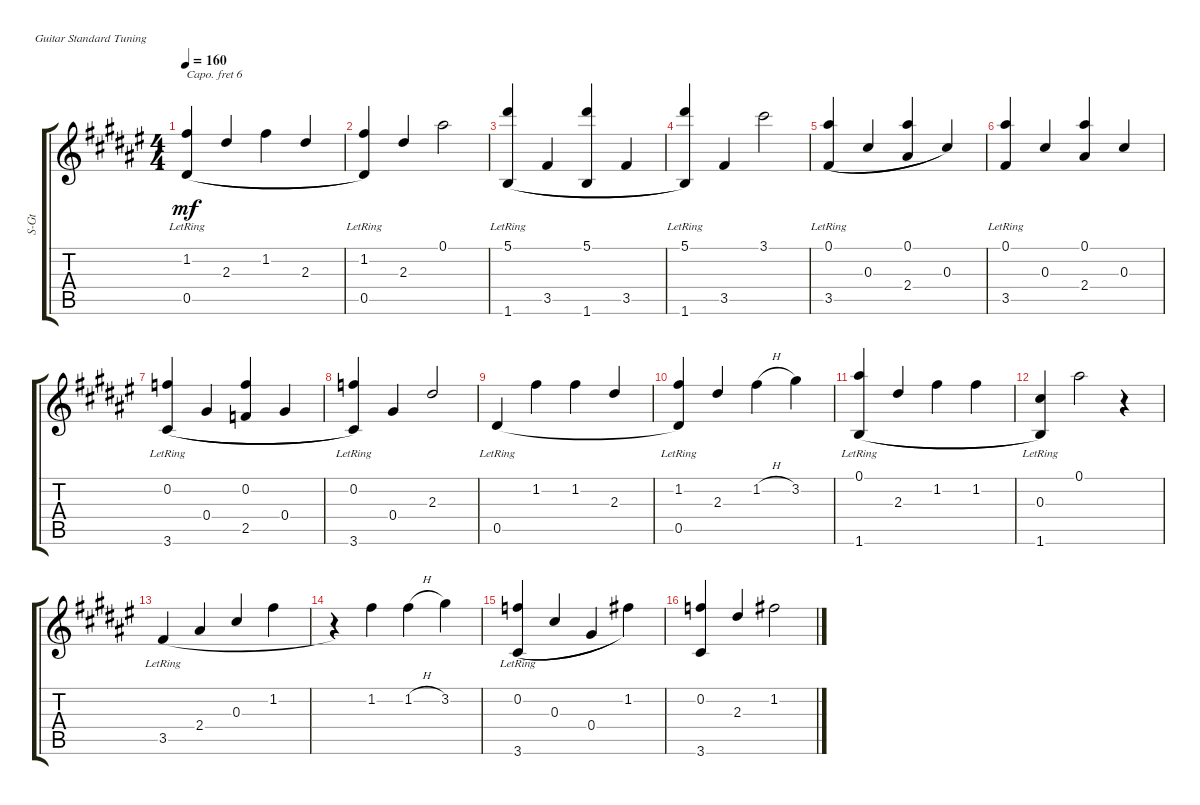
\defaultSystemsLayout 4
\bracketExtendMode groupsimilarinstruments
\track ("Steel Guitar" "S-Gt") {instrument acousticguitarsteel}
\staff {score tabs}
\capo 6
\tuning (E4 B3 G3 D3 A2 E2)
\ts (4 4)
\tempo 160
\clef g2
\ks f#
(1.2{acc forcenatural} 0.5{lr acc forcenatural}).4{dy mf legatoorigin instrument acousticguitarsteel beam Up} 2.3{acc forcenatural}.4{legatoorigin beam Up} 1.2{acc forcenatural}.4{legatoorigin beam Down} 2.3{acc forcenatural}.4{legatoorigin beam Up} |
(1.2{acc forcenatural} 0.5{lr acc forcenatural}).4{beam Up} 2.3{acc forcenatural}.4{beam Up} 0.1{acc forcenatural}.2{beam Down} |
(1.6{lr acc forcenatural} 5.1{acc forcenatural}).4{legatoorigin beam Up} 3.5{acc forcenatural}.4{legatoorigin beam Up} (5.1{acc forcenatural} 1.6{acc forcenatural}).4{legatoorigin beam Up} 3.5{acc forcenatural}.4{legatoorigin beam Up} |
(5.1{acc forcenatural} 1.6{lr acc forcenatural}).4{beam Up} 3.5{acc forcenatural}.4{beam Up} 3.1{acc forcenatural}.2{beam Down} |
(3.5{lr acc forcenatural} 0.1{acc forcenatural}).4{legatoorigin beam Up} 0.3{acc forcenatural}.4{legatoorigin beam Up} (0.1{acc forcenatural} 2.4{acc forcenatural}).4{legatoorigin beam Up} 0.3{acc forcenatural}.4{beam Up} |
(0.1{acc forcenatural} 3.5{lr acc forcenatural}).4{beam Up} 0.3{acc forcenatural}.4{beam Up} (0.1{acc forcenatural} 2.4{acc forcenatural}).4{beam Up} 0.3{acc forcenatural}.4{beam Up} |
(0.2{acc forcenatural} 3.6{lr acc forcenatural}).4{legatoorigin beam Up} 0.4{acc forcenatural}.4{legatoorigin beam Up} (0.2{acc forcenatural} 2.5{acc forcenatural}).4{legatoorigin beam Up} 0.4{acc forcenatural}.4{legatoorigin beam Up} |
(0.2{acc forcenatural} 3.6{lr acc forcenatural}).4{beam Up} 0.4{acc forcenatural}.4{beam Up} 2.3{acc forcenatural}.2{beam Up} |
\section ("" "")
0.5{lr acc forcenatural}.4{legatoorigin beam Up} 1.2{acc forcenatural}.4{legatoorigin beam Down} 1.2{acc forcenatural}.4{legatoorigin beam Down} 2.3{acc forcenatural}.4{legatoorigin beam Up} |
(1.2{acc forcenatural} 0.5{lr acc forcenatural}).4{beam Up} 2.3{acc forcenatural}.4{beam Up} 1.2{h acc forcenatural}.4{beam Down} 3.2{acc forcenatural}.4{beam Down} |
(0.1{acc forcenatural} 1.6{lr acc forcenatural}).4{legatoorigin beam Up} 2.3{acc forcenatural}.4{legatoorigin beam Up} 1.2{acc forcenatural}.4{legatoorigin beam Down} 1.2{acc forcenatural}.4{legatoorigin beam Down} |
(1.6{lr acc forcenatural} 0.3{acc forcenatural}).4{beam Up} 0.1{acc forcenatural}.2{beam Down} r.4{beam Down} |
3.5{lr acc forcenatural}.4{legatoorigin beam Up} 2.4{acc forcenatural}.4{legatoorigin beam Up} 0.3{acc forcenatural}.4{legatoorigin beam Up} 1.2{acc forcenatural}.4{legatoorigin beam Down} |
r.4{beam Down} 1.2{acc forcenatural}.4{beam Down} 1.2{h acc forcenatural}.4{beam Down} 3.2{acc forcenatural}.4{beam Down} |
(0.2{acc forcenatural} 3.6{lr acc forcenatural}).4{legatoorigin beam Up} 0.3{acc forcenatural}.4{legatoorigin beam Up} 0.4{acc forcenatural}.4{legatoorigin beam Up} 1.2{acc forcenatural}.4{beam Down} |
(0.2{acc forcenatural} 3.6{acc forcenatural}).4{beam Up} 2.3{acc forcenatural}.4{beam Up} 1.2{acc forcenatural}.2{beam Down}
